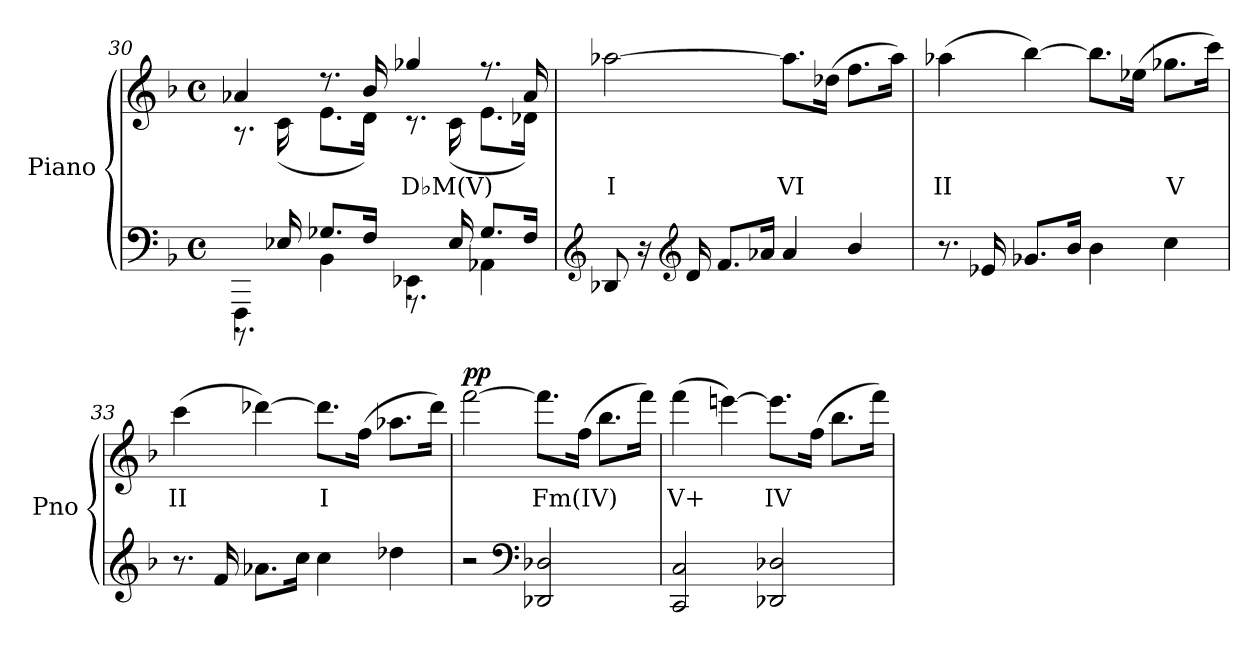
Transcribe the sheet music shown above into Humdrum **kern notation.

**kern	**kern	**text	**dynam
*part1	*part1	*part1	*part1
*staff2	*staff1	*staff1	*staff1/2
*I"Piano	*	*	*
*I'Pno	*	*	*
*clefF4	*clefG2	*	*
*k[b-]	*k[b-]	*	*
*M4/4	*M4/4	*	*
*met(c)	*met(c)	*	*
=30	=30	=30	=30
*^	*^	*	*
4FFF\	8.r	4a-X/	8.r	.	.
.	16E-X/	.	(>16c\	.	.
4BB-\	8.G-X/L	8.r	8.e\L	.	.
.	16F/Jk	16b-/	16d\Jk)	.	.
!	!	!	!	!LO:LY:b	!
4EE-X\	8.r	4gg-X/	8.r	D♭M(V)	.
.	16E-/	.	(>16c\	.	.
4AA-X\	8.G-/L	8.r	8.e\L	.	.
.	16F/Jk	16a-/	16d-X\Jk)	.	.
=31	=31	=31	=31	=31	=31
!	!	!	!	!LO:LY:b	!
*v	*v	*	*	*	*
*	*v	*v	*	*
8DD-X/	[2aa-X\	I	.
16r	.	.	.
*clefG2	*	*	*
16d/	.	.	.
8.f/L	.	.	.
16a-X/Jk	.	.	.
!	!	!LO:LY:b	!
4a-/	8.aa-\L]	VI	.
.	(>16dd-X\Jk	.	.
4b-/	8.ff\L	.	.
.	16aa-\Jk)	.	.
!!LO:LB:g=z
=32	=32	=32	=32
!	!	!LO:LY:b	!
8.r	(>4aa-X\	II	.
16e-X/	.	.	.
8.g-X/L	[4bb-\)	.	.
16b-/Jk	.	.	.
4b-\	8.bb-\L]	.	.
.	(>16ee-X\Jk	.	.
!	!	!LO:LY:b	!
4cc\	8.gg-X\L	V	.
.	16ccc\Jk)	.	.
=33	=33	=33	=33
!	!	!LO:LY:b	!
8.r	(>4ccc\	II	.
16f/	.	.	.
8.a-X\L	[4ddd-X\)	.	.
16cc\Jk	.	.	.
!	!	!LO:LY:b	!
4cc\	8.ddd-\L]	I	.
.	(>16ff\Jk	.	.
4dd-X\	8.aa-X\L	.	.
.	16ddd-\Jk)	.	.
=34	=34	=34	=34
!	!	!	!LO:DY:b
2r	[2fff\	.	pp
*clefF4	*	*	*
!	!	!LO:LY:b	!
2DD-X/ 2D-X/	8.fff\L]	Fm(IV)	.
.	(>16ff\Jk	.	.
.	8.bb-\L	.	.
.	16fff\Jk)	.	.
=35	=35	=35	=35
!	!	!LO:LY:b	!
2CC/ 2C/	(>4fff\	V+	.
.	[4eeen\)	.	.
!	!	!LO:LY:b	!
2DD-X/ 2D-X/	8.eee\L]	IV	.
.	(>16ff\Jk	.	.
.	8.bb-\L	.	.
.	16fff\Jk)	.	.
=	=	=	=
*-	*-	*-	*-
